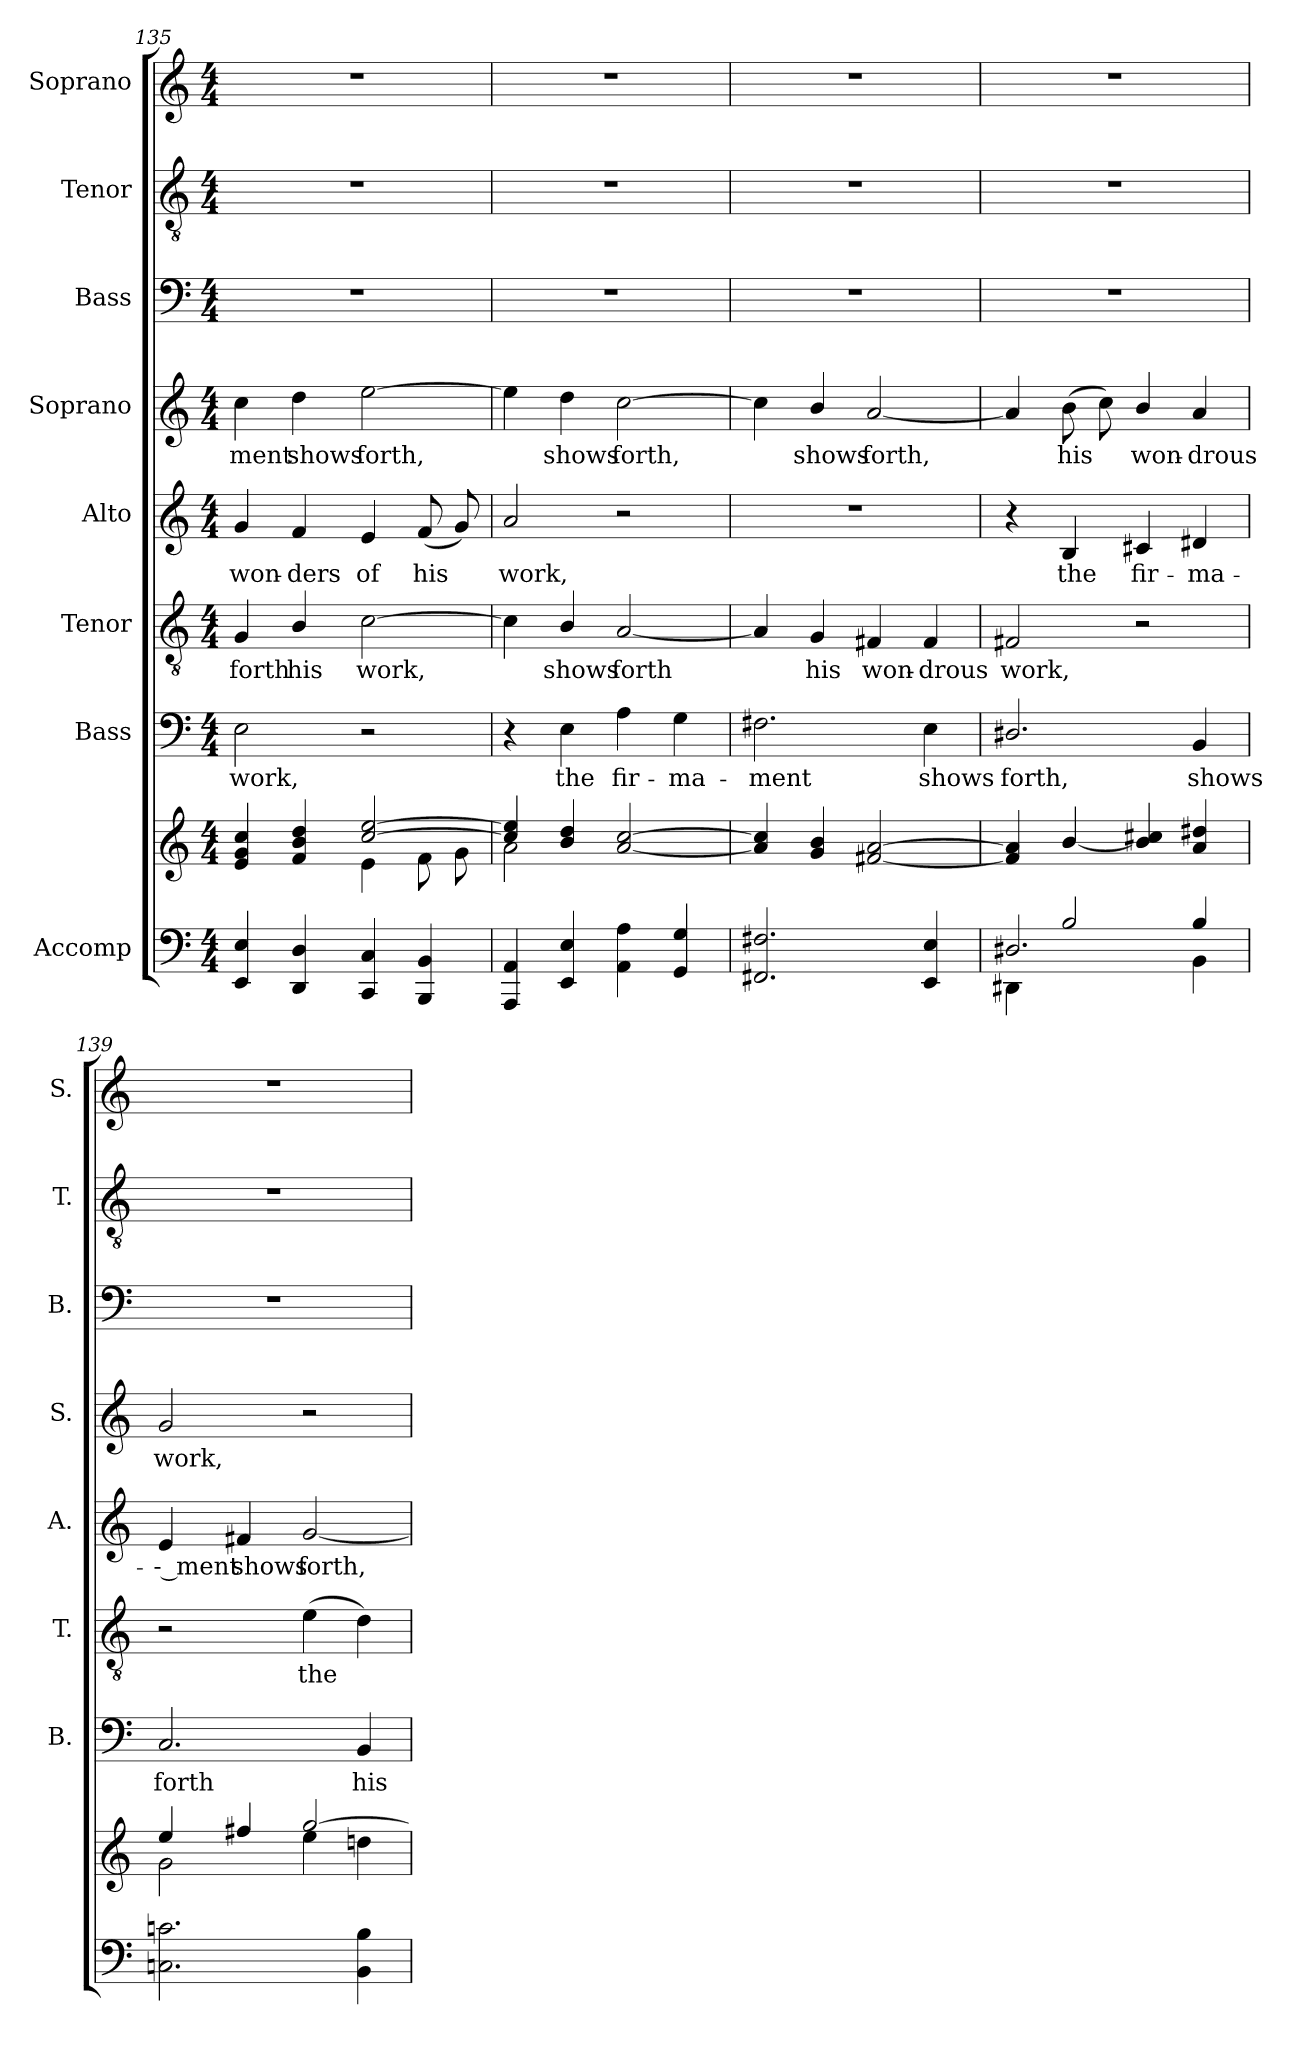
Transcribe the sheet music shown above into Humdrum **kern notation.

**kern	**kern	**kern	**text	**kern	**text	**kern	**text	**kern	**text	**kern	**kern	**kern
*part8	*part8	*part7	*part7	*part6	*part6	*part5	*part5	*part4	*part4	*part3	*part2	*part1
*staff9	*staff8	*staff7	*staff7	*staff6	*staff6	*staff5	*staff5	*staff4	*staff4	*staff3	*staff2	*staff1
*I"Accomp	*	*I"Bass	*	*I"Tenor	*	*I"Alto	*	*I"Soprano	*	*I"Bass	*I"Tenor	*I"Soprano
*	*	*I'B.	*	*I'T.	*	*I'A.	*	*I'S.	*	*I'B.	*I'T.	*I'S.
*clefF4	*clefG2	*clefF4	*	*clefGv2	*	*clefG2	*	*clefG2	*	*clefF4	*clefGv2	*clefG2
*	*	*	*	*ITrd7c12	*	*	*	*	*	*	*ITrd7c12	*
*k[]	*k[]	*k[]	*	*k[]	*	*k[]	*	*k[]	*	*k[]	*k[]	*k[]
*C:	*C:	*C:	*	*C:	*	*C:	*	*C:	*	*C:	*C:	*C:
*M4/4	*M4/4	*M4/4	*	*M4/4	*	*M4/4	*	*M4/4	*	*M4/4	*M4/4	*M4/4
=135	=135	=135	=135	=135	=135	=135	=135	=135	=135	=135	=135	=135
*	*^	*	*	*	*	*	*	*	*	*	*	*
!	!	!	!	!LO:LY:b:color=#000000	!	!	!	!	!	!	!	!	!
!	!	!	!	!	!	!LO:LY:b:color=#000000	!	!	!	!	!	!	!
!	!	!	!	!	!	!	!	!LO:LY:b:color=#000000	!	!	!	!	!
!	!	!	!	!	!	!	!	!	!	!LO:LY:b:color=#000000	!	!	!
4EEi/ 4Ei	4ei/ 4gi 4cci	2ryy	2Ei\	work,	4GGi/	forth	4gi/	won-	4cci\	-ment	1r	1r	1r
!	!	!	!	!	!	!LO:LY:b:color=#000000	!	!	!	!	!	!	!
!	!	!	!	!	!	!	!	!LO:LY:b:color=#000000	!	!	!	!	!
!	!	!	!	!	!	!	!	!	!	!LO:LY:b:color=#000000	!	!	!
4DDi/ 4Di	4fi/ 4bi 4ddi	.	.	.	4BBi/	his	4fi/	-ders	4ddi\	shows	.	.	.
!	!	!	!	!	!	!LO:LY:b:color=#000000	!	!	!	!	!	!	!
!	!	!	!	!	!	!	!	!LO:LY:b:color=#000000	!	!	!	!	!
!	!	!	!	!	!	!	!	!	!	!LO:LY:b:color=#000000	!	!	!
4CCi/ 4Ci	[2cci/ [2eei	4ei\	2r	.	[2Ci\	work,	4ei/	of	[2eei\	forth,	.	.	.
!	!	!	!	!	!	!	!	!LO:LY:b:color=#000000	!	!	!	!	!
4BBBi/ 4BBi	.	8fi\	.	.	.	.	(8fi/	his	.	.	.	.	.
.	.	8gi\	.	.	.	.	8gi/)	.	.	.	.	.	.
=136	=136	=136	=136	=136	=136	=136	=136	=136	=136	=136	=136	=136	=136
!	!	!	!	!	!	!	!	!LO:LY:b:color=#000000	!	!	!	!	!
4AAAi/ 4AAi	4cci/] 4eei]	2ai\	4r	.	4Ci\]	.	2ai/	work,	4eei\]	.	1r	1r	1r
!	!	!	!	!LO:LY:b:color=#000000	!	!	!	!	!	!	!	!	!
!	!	!	!	!	!	!LO:LY:b:color=#000000	!	!	!	!	!	!	!
!	!	!	!	!	!	!	!	!	!	!LO:LY:b:color=#000000	!	!	!
4EEi/ 4Ei	4bi/ 4ddi	.	4Ei\	the	4BBi/	shows	.	.	4ddi\	shows	.	.	.
!	!	!	!	!LO:LY:b:color=#000000	!	!	!	!	!	!	!	!	!
!	!	!	!	!	!	!LO:LY:b:color=#000000	!	!	!	!	!	!	!
!	!	!	!	!	!	!	!	!	!	!LO:LY:b:color=#000000	!	!	!
4AAi\ 4Ai	[2ai/ [2cci	2ryy	4Ai\	fir-	[2AAi/	forth	2r	.	[2cci\	forth,	.	.	.
!	!	!	!	!LO:LY:b:color=#000000	!	!	!	!	!	!	!	!	!
4GGi/ 4Gi	.	.	4Gi\	-ma-	.	.	.	.	.	.	.	.	.
*	*v	*v	*	*	*	*	*	*	*	*	*	*	*
=137	=137	=137	=137	=137	=137	=137	=137	=137	=137	=137	=137	=137
!	!	!	!LO:LY:b:color=#000000	!	!	!	!	!	!	!	!	!
2.FF#Xi/ 2.F#Xi	4ai/] 4cci]	2.F#Xi\	-ment	4AAi/]	.	1r	.	4cci\]	.	1r	1r	1r
!	!	!	!	!	!LO:LY:b:color=#000000	!	!	!	!	!	!	!
!	!	!	!	!	!	!	!	!	!LO:LY:b:color=#000000	!	!	!
.	4gi/ 4bi	.	.	4GGi/	his	.	.	4bi/	shows	.	.	.
!	!	!	!	!	!LO:LY:b:color=#000000	!	!	!	!	!	!	!
!	!	!	!	!	!	!	!	!	!LO:LY:b:color=#000000	!	!	!
.	[2f#Xi/ [2ai	.	.	4FF#Xi/	won-	.	.	[2ai/	forth,	.	.	.
!	!	!	!LO:LY:b:color=#000000	!	!	!	!	!	!	!	!	!
!	!	!	!	!	!LO:LY:b:color=#000000	!	!	!	!	!	!	!
4EEi/ 4Ei	.	4Ei\	shows	4FF#i/	-drous	.	.	.	.	.	.	.
=138	=138	=138	=138	=138	=138	=138	=138	=138	=138	=138	=138	=138
*^	*	*	*	*	*	*	*	*	*	*	*	*
!	!	!	!	!LO:LY:b:color=#000000	!	!	!	!	!	!	!	!	!
!	!	!	!	!	!	!LO:LY:b:color=#000000	!	!	!	!	!	!	!
2.D#Xi/	4DD#Xi\	4f#i/] 4ai]	2.D#Xi/	forth,	2FF#Xi/	work,	4r	.	4ai/]	.	1r	1r	1r
!	!	!	!	!	!	!	!	!LO:LY:b:color=#000000	!	!	!	!	!
!	!	!	!	!	!	!	!	!	!	!LO:LY:b:color=#000000	!	!	!
.	2Bi/	[4bi/	.	.	.	.	4Bi/	the	(8bi\	his	.	.	.
.	.	.	.	.	.	.	.	.	8cci\)	.	.	.	.
!	!	!	!	!	!	!	!	!LO:LY:b:color=#000000	!	!	!	!	!
!	!	!	!	!	!	!	!	!	!	!LO:LY:b:color=#000000	!	!	!
.	.	4bi/] 4cc#Xi	.	.	2r	.	4c#Xi/	fir-	4bi/	won-	.	.	.
!	!	!	!	!LO:LY:b:color=#000000	!	!	!	!	!	!	!	!	!
!	!	!	!	!	!	!	!	!LO:LY:b:color=#000000	!	!	!	!	!
!	!	!	!	!	!	!	!	!	!	!LO:LY:b:color=#000000	!	!	!
4BBi\	4Bi/	4ai/ 4dd#Xi	4BBi/	shows	.	.	4d#Xi/	-ma-	4ai/	-drous	.	.	.
*v	*v	*	*	*	*	*	*	*	*	*	*	*	*
!!LO:LB:g=z
=139	=139	=139	=139	=139	=139	=139	=139	=139	=139	=139	=139	=139
*	*^	*	*	*	*	*	*	*	*	*	*	*
*^	*	*	*	*	*	*	*	*	*	*	*	*	*
!	!	!	!	!	!LO:LY:b:color=#000000	!	!	!	!	!	!	!	!	!
*v	*v	*	*	*	*	*	*	*	*	*	*	*	*	*
*^	*	*	*	*	*	*	*	*	*	*	*	*	*
!	!	!	!	!	!	!	!	!	!LO:LY:b:color=#000000	!	!	!	!	!
*v	*v	*	*	*	*	*	*	*	*	*	*	*	*	*
*^	*	*	*	*	*	*	*	*	*	*	*	*	*
!	!	!	!	!	!	!	!	!	!	!	!LO:LY:b:color=#000000	!	!	!
*v	*v	*	*	*	*	*	*	*	*	*	*	*	*	*
2.Cni\ 2.cni	4eei/	2gi\	2.Ci/	forth	2r	.	4ei/	-- ment	2gi/	work,	1r	1r	1r
!	!	!	!	!	!	!	!	!LO:LY:b:color=#000000	!	!	!	!	!
.	4ff#Xi/	.	.	.	.	.	4f#Xi/	shows	.	.	.	.	.
!	!	!	!	!	!	!LO:LY:b:color=#000000	!	!	!	!	!	!	!
!	!	!	!	!	!	!	!	!LO:LY:b:color=#000000	!	!	!	!	!
.	[2ggi/	4eei\	.	.	(4Ei\	the	[2gi/	forth,	2r	.	.	.	.
!	!	!	!	!LO:LY:b:color=#000000	!	!	!	!	!	!	!	!	!
4BBi\ 4Bi	.	4ddni\	4BBi/	his	4Di\)	.	.	.	.	.	.	.	.
*	*v	*v	*	*	*	*	*	*	*	*	*	*	*
=	=	=	=	=	=	=	=	=	=	=	=	=
*-	*-	*-	*-	*-	*-	*-	*-	*-	*-	*-	*-	*-
